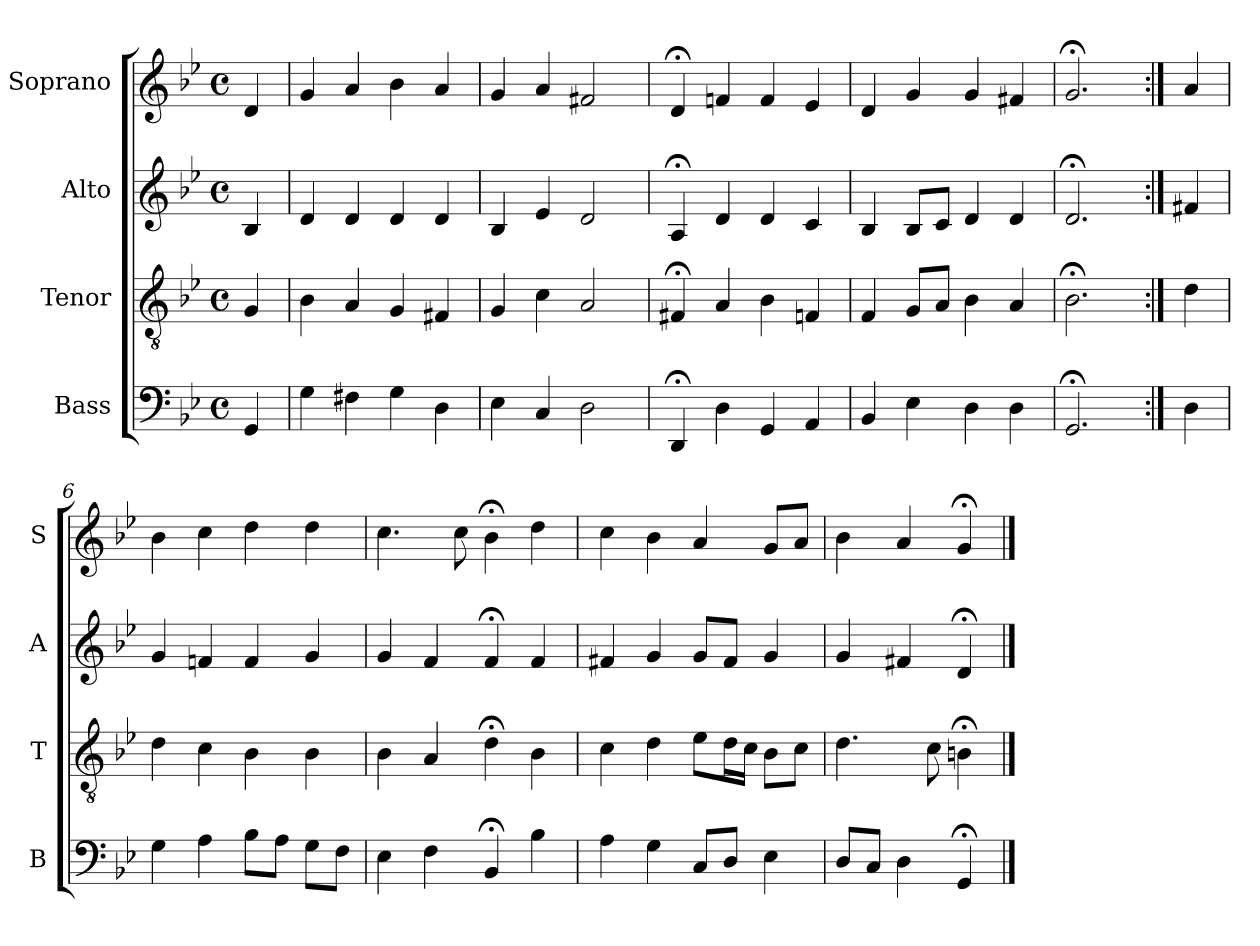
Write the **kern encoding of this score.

**kern	**kern	**kern	**kern
*part4	*part3	*part2	*part1
*staff4	*staff3	*staff2	*staff1
*I"Bass	*I"Tenor	*I"Alto	*I"Soprano
*I'B	*I'T	*I'A	*I'S
*clefF4	*clefGv2	*clefG2	*clefG2
*k[b-e-]	*k[b-e-]	*k[b-e-]	*k[b-e-]
*g:	*g:	*g:	*g:
*M4/4	*M4/4	*M4/4	*M4/4
*met(c)	*met(c)	*met(c)	*met(c)
*MM100	*MM100	*MM100	*MM100
=	=	=	=
4GG	4G	4B-	4d
=1	=1	=1	=1
4G	4B-	4d	4g
4F#X	4A	4d	4a
4G	4G	4d	4b-
4D	4F#X	4d	4a
=2	=2	=2	=2
4E-	4G	4B-	4g
4C	4c	4e-	4a
2D	2A	2d	2f#X
=3	=3	=3	=3
4DD;<	4F#X;<	4A;<	4d;<
4D	4A	4d	4fn
4GG	4B-	4d	4f
4AA	4Fn	4c	4e-
=4	=4	=4	=4
4BB-	4F	4B-	4d
4E-	8GL	8B-L	4g
.	8AJ	8cJ	.
4D	4B-	4d	4g
4D	4A	4d	4f#X
=5	=5	=5	=5
2.GG;<	2.B-;<	2.d;<	2.g;<
=:|!	=:|!	=:|!	=:|!
4D	4d	4f#X	4a
=6	=6	=6	=6
4G	4d	4g	4b-
4A	4c	4fn	4cc
8B-L	4B-	4f	4dd
8AJ	.	.	.
8GL	4B-	4g	4dd
8FJ	.	.	.
=7	=7	=7	=7
4E-	4B-	4g	4.cc
4F	4A	4f	.
.	.	.	8cc
4BB-;<	4d;<	4f;<	4b-;<
4B-	4B-	4f	4dd
=8	=8	=8	=8
4A	4c	4f#X	4cc
4G	4d	4g	4b-
8CL	8e-L	8gL	4a
8DJ	16dL	8f#J	.
.	16cJJ	.	.
4E-	8B-L	4g	8gL
.	8cJ	.	8aJ
=9	=9	=9	=9
8DL	4.d	4g	4b-
8CJ	.	.	.
4D	.	4f#X	4a
.	8c	.	.
4GG;<	4Bn;<	4d;<	4g;<
==	==	==	==
*-	*-	*-	*-
